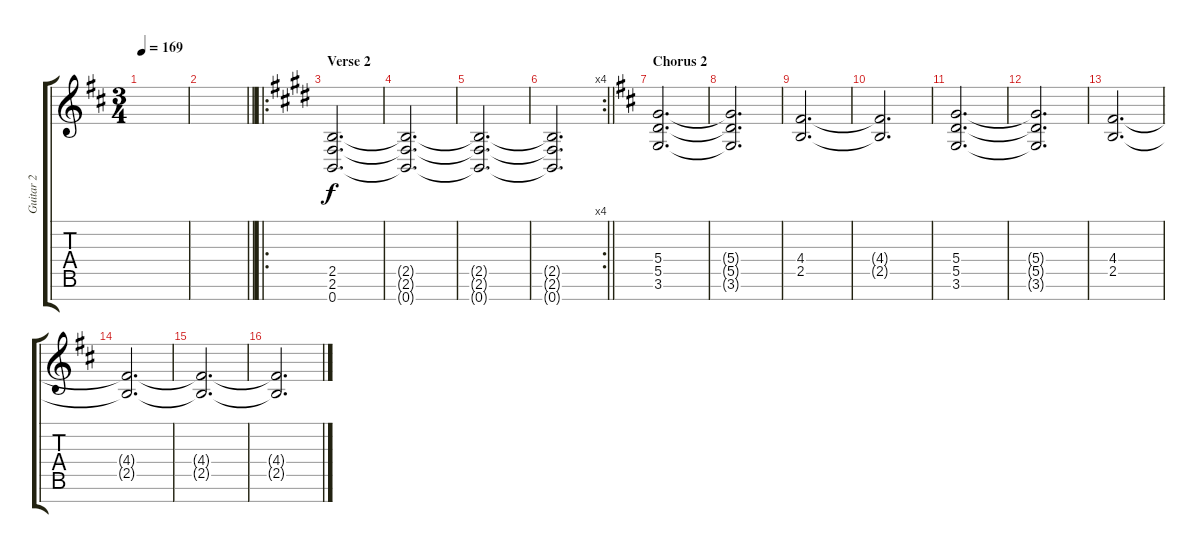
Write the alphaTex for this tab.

\track ("Guitar 2" "Guitar 2") {instrument distortionguitar}
\staff {score tabs}
\tuning (E4 B3 G3 D3 A2 E2 B1) {hide}
\ts (3 4)
\tempo 169
\clef g2
\ks d
|
\barLineRight lightlight
|
\ro
\section ("" "Verse 2")
\ks e
(2.5 2.6 0.7).2{d} |
(2.5{t} 2.6{t} 0.7{t}).2{d} |
(2.5{t} 2.6{t} 0.7{t}).2{d} |
\rc 4
\barLineRight lightlight
(2.5{t} 2.6{t} 0.7{t}).2{d} |
\section ("" "Chorus 2")
\ks d
(5.4 5.5 3.6).2{d} |
(5.4{t} 5.5{t} 3.6{t}).2{d} |
(4.4 2.5).2{d} |
(4.4{t} 2.5{t}).2{d} |
(5.4 5.5 3.6).2{d} |
(5.4{t} 5.5{t} 3.6{t}).2{d} |
(4.4 2.5).2{d} |
(4.4{t} 2.5{t}).2{d} |
(4.4{t} 2.5{t}).2{d} |
(4.4{t} 2.5{t}).2{d}
